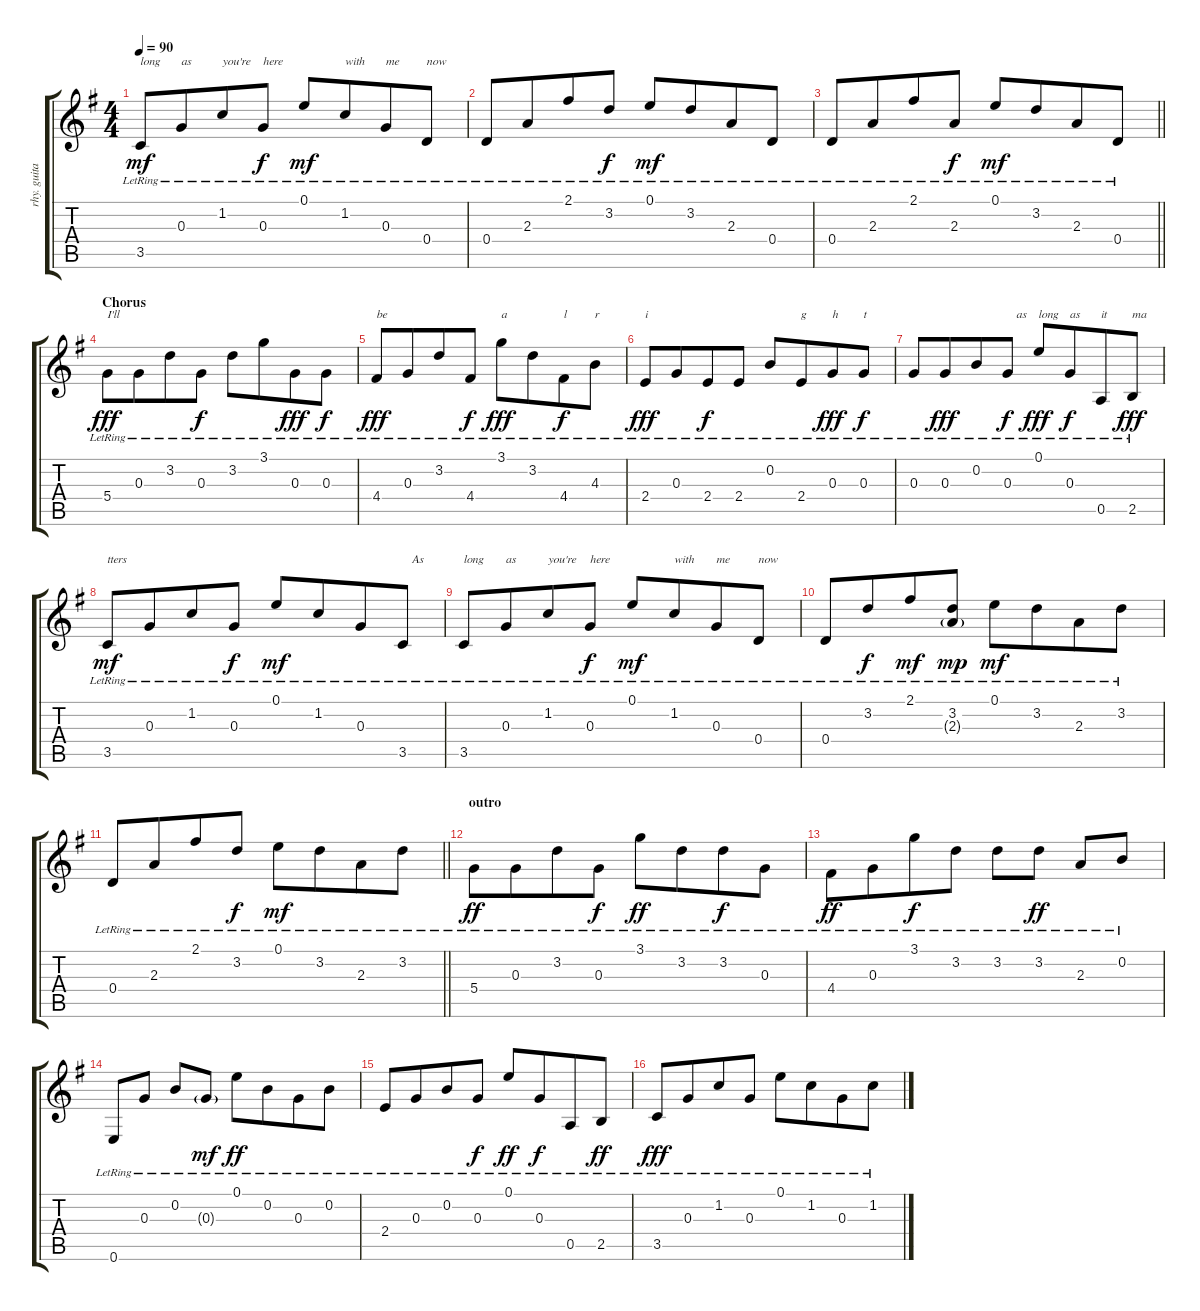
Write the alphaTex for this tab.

\track ("rhy. guitar left" "rhy. guita") {instrument electricguitarjazz}
\staff {score tabs}
\tuning (E4 B3 G3 D3 A2 E2) {hide}
\ts (4 4)
\tempo 90
\clef g2
\ks g
3.5{lr}.8{txt "long" dy mf} 0.3{lr}.8{txt "as" beam merge} 1.2{lr}.8{txt "you're"} 0.3{lr}.8{txt "here" dy f} 0.1{lr}.8{dy mf} 1.2{lr}.8{txt "with" beam merge} 0.3{lr}.8{txt "me"} 0.4{lr}.8{txt "now"} |
0.4{lr}.8 2.3{lr}.8{beam merge} 2.1{lr}.8 3.2{lr}.8{dy f} 0.1{lr}.8{dy mf} 3.2{lr}.8{beam merge} 2.3{lr}.8 0.4{lr}.8 |
\barLineRight lightlight
0.4{lr}.8 2.3{lr}.8{beam merge} 2.1{lr}.8 2.3{lr}.8{dy f} 0.1{lr}.8{dy mf} 3.2{lr}.8{beam merge} 2.3{lr}.8 0.4{lr}.8 |
\section ("" "Chorus")
5.4{lr}.8{txt "I'll" dy fff} 0.3{lr}.8{beam merge} 3.2{lr}.8 0.3{lr}.8{dy f} 3.2{lr}.8 3.1{lr}.8{beam merge} 0.3{lr}.8{dy fff} 0.3{lr}.8{dy f} |
4.4{lr}.8{txt "be" dy fff} 0.3{lr}.8{beam merge} 3.2{lr}.8 4.4{lr}.8{dy f} 3.1{lr}.8{txt "a" dy fff} 3.2{lr}.8{beam merge} 4.4{lr}.8{txt "l" dy f} 4.3{lr}.8{txt "r"} |
2.4{lr}.8{txt "i" dy fff} 0.3{lr}.8{beam merge} 2.4{lr}.8{dy f} 2.4{lr}.8 0.2{lr}.8 2.4{lr}.8{txt "g" beam merge} 0.3{lr}.8{txt "h" dy fff} 0.3{lr}.8{txt "t" dy f} |
0.3{lr}.8 0.3{lr}.8{dy fff beam merge} 0.2{lr}.8 0.3{lr}.8{txt "   as" dy f} 0.1{lr}.8{txt "long" dy fff} 0.3{lr}.8{txt "as" dy f beam merge} 0.5{lr}.8{txt "it"} 2.5{lr}.8{txt "ma" dy fff} |
3.5{lr}.8{txt "tters" dy mf} 0.3{lr}.8{beam merge} 1.2{lr}.8 0.3{lr}.8{dy f} 0.1{lr}.8{dy mf} 1.2{lr}.8{beam merge} 0.3{lr}.8 3.5{lr}.8{txt "   As"} |
3.5{lr}.8{txt "long"} 0.3{lr}.8{txt "as" beam merge} 1.2{lr}.8{txt "you're"} 0.3{lr}.8{txt "here" dy f} 0.1{lr}.8{dy mf} 1.2{lr}.8{txt "with" beam merge} 0.3{lr}.8{txt "me"} 0.4{lr}.8{txt "now"} |
0.4{lr}.8 3.2{lr}.8{dy f beam merge} 2.1{lr}.8{dy mf} (3.2{lr} 2.3{g lr}).8{dy mp} 0.1{lr}.8{dy mf} 3.2{lr}.8{beam merge} 2.3{lr}.8 3.2{lr}.8 |
\barLineRight lightlight
0.4{lr}.8 2.3{lr}.8{beam merge} 2.1{lr}.8 3.2{lr}.8{dy f} 0.1{lr}.8{dy mf} 3.2{lr}.8{beam merge} 2.3{lr}.8 3.2{lr}.8 |
\section ("" "outro")
5.4{lr}.8{dy ff} 0.3{lr}.8{beam merge} 3.2{lr}.8 0.3{lr}.8{dy f} 3.1{lr}.8{dy ff} 3.2{lr}.8{beam merge} 3.2{lr}.8{dy f} 0.3{lr}.8 |
4.4{lr}.8{dy ff} 0.3{lr}.8{beam merge} 3.1{lr}.8{dy f} 3.2{lr}.8 3.2{lr}.8 3.2{lr}.8{dy ff} 2.3{lr}.8 0.2{lr}.8 |
0.6{lr}.8 0.3{lr}.8 0.2{lr}.8 0.3{g lr}.8{dy mf} 0.1{lr}.8{dy ff} 0.2{lr}.8{beam merge} 0.3{lr}.8 0.2{lr}.8 |
2.4{lr}.8 0.3{lr}.8{beam merge} 0.2{lr}.8 0.3{lr}.8{dy f} 0.1{lr}.8{dy ff} 0.3{lr}.8{dy f beam merge} 0.5{lr}.8 2.5{lr}.8{dy ff} |
3.5{lr}.8{dy fff} 0.3{lr}.8{beam merge} 1.2{lr}.8 0.3{lr}.8 0.1{lr}.8 1.2{lr}.8{beam merge} 0.3{lr}.8 1.2{lr}.8
